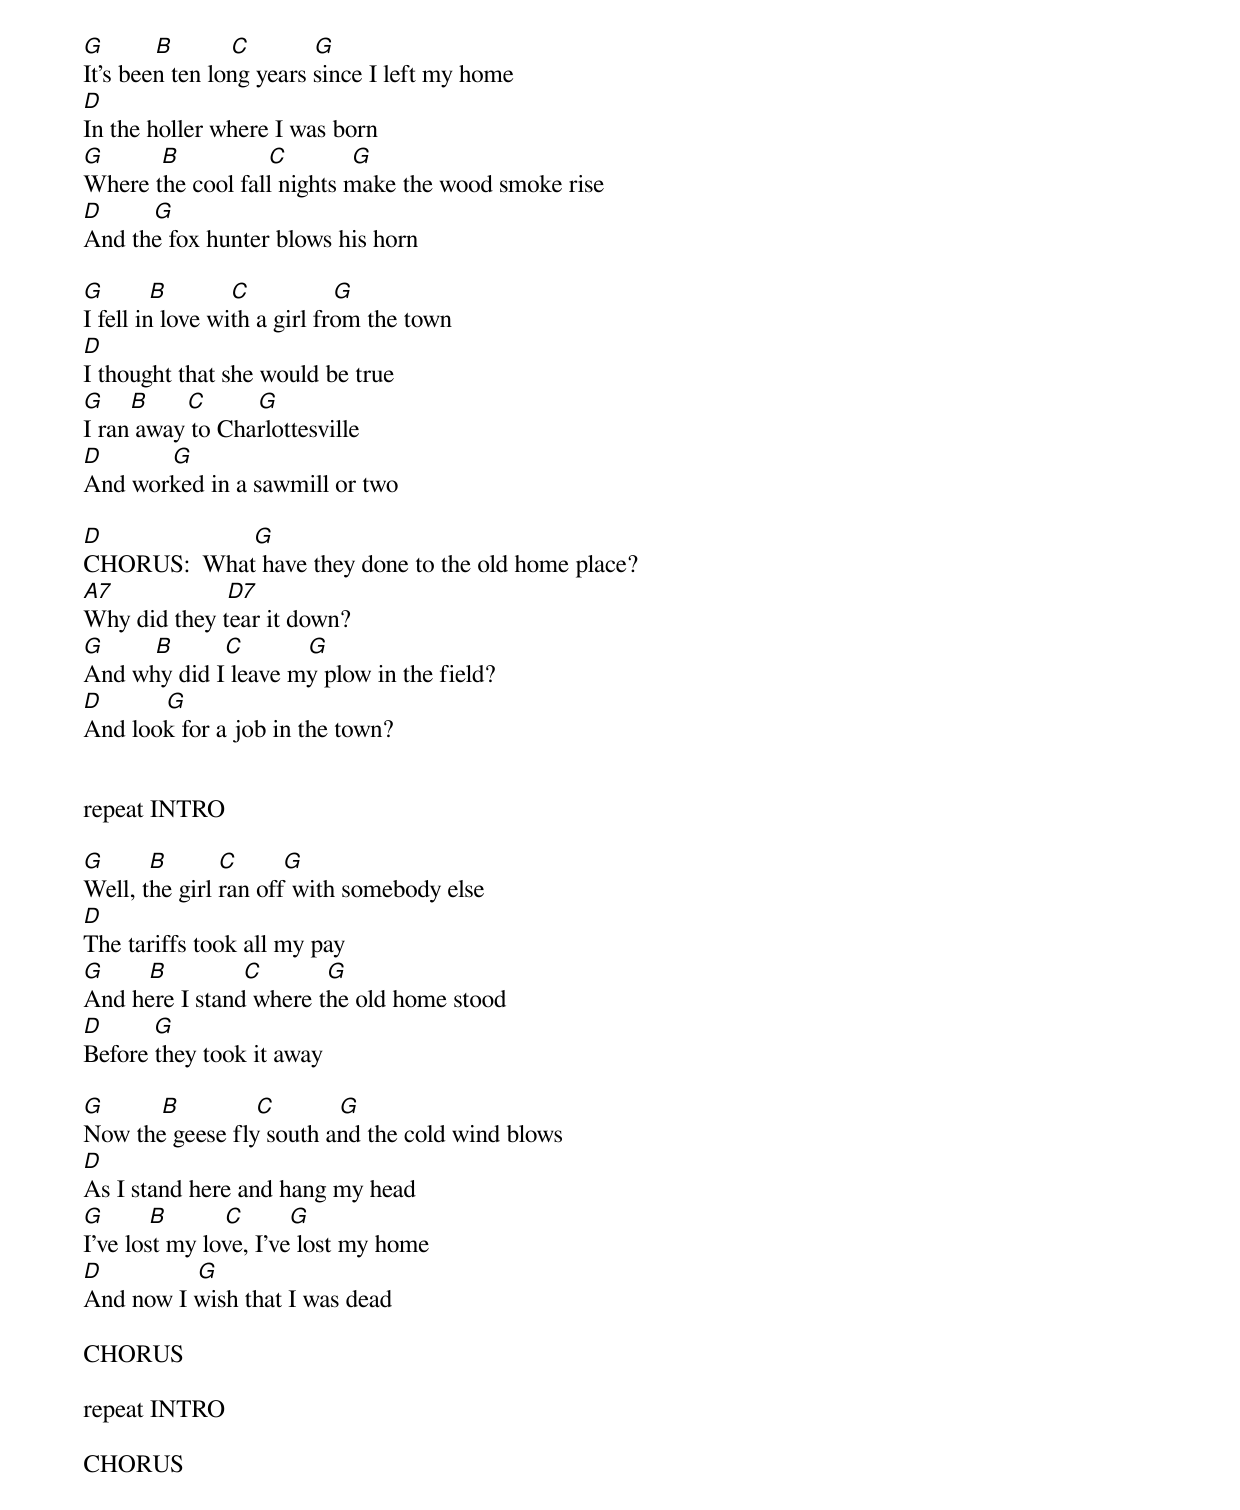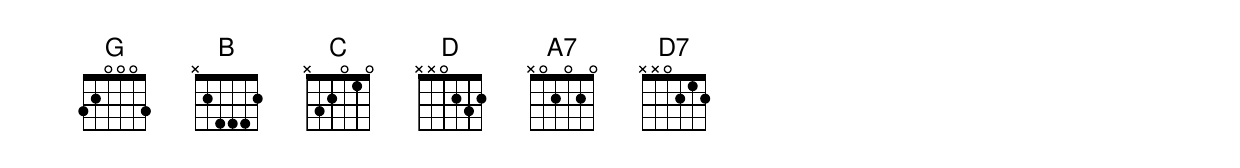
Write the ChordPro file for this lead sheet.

[G]        [B]         [C]          [G]
It's been ten long years since I left my home
[D]
In the holler where I was born
[G]         [B]              [C]          [G]
Where the cool fall nights make the wood smoke rise
[D]        [G]
And the fox hunter blows his horn

[G]       [B]          [C]             [G]
I fell in love with a girl from the town
[D]
I thought that she would be true
[G]    [B]      [C]        [G]
I ran away to Charlottesville
[D]           [G]
And worked in a sawmill or two

[D]                        [G]
CHORUS:  What have they done to the old home place?
[A7]                  [D7]
Why did they tear it down?
[G]        [B]        [C]          [G]
And why did I leave my plow in the field?
[D]          [G]
And look for a job in the town?


repeat INTRO

[G]       [B]        [C]       [G]
Well, the girl ran off with somebody else
[D]
The tariffs took all my pay
[G]       [B]            [C]          [G]
And here I stand where the old home stood
[D]        [G]
Before they took it away

[G]         [B]            [C]          [G]
Now the geese fly south and the cold wind blows
[D]
As I stand here and hang my head
[G]       [B]         [C]       [G]
I've lost my love, I've lost my home
[D]               [G]
And now I wish that I was dead

CHORUS

repeat INTRO

CHORUS
